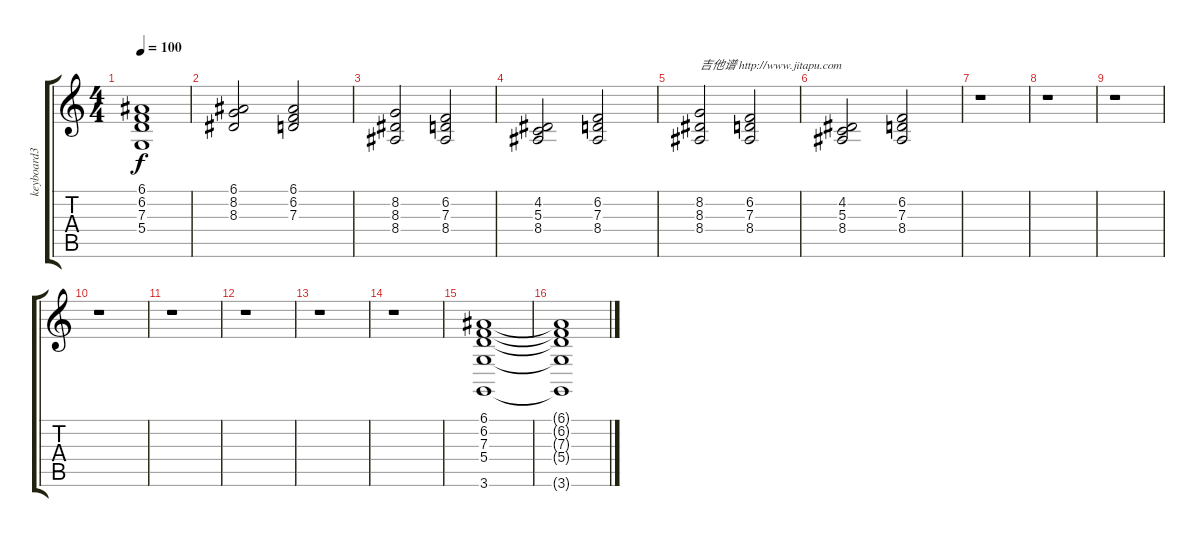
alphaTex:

\track ("keyboard3" "keyboard3") {instrument synthstrings2}
\staff {score tabs}
\tuning (E4 B3 G3 D3 A2 E2) {hide}
\ts (4 4)
\tempo 100
\clef g2
\ks c
(6.1 6.2 7.3 5.4).1{dy f} |
(6.1 8.2 8.3).2 (6.1 6.2 7.3).2 |
(8.2 8.3 8.4).2 (6.2 7.3 8.4).2 |
(4.2 5.3 8.4).2 (6.2 7.3 8.4).2 |
(8.2 8.3 8.4).2{txt "吉他谱 http://www.jitapu.com"} (6.2 7.3 8.4).2 |
(4.2 5.3 8.4).2 (6.2 7.3 8.4).2 |
r.1 |
r.1 |
r.1 |
r.1 |
r.1 |
r.1 |
r.1 |
r.1 |
(6.1 6.2 7.3 5.4 3.6).1 |
(6.1{t} 6.2{t} 7.3{t} 5.4{t} 3.6{t}).1
